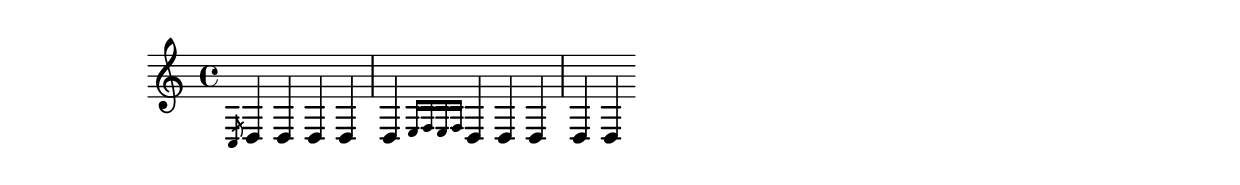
\version "1.7.18"

\score { 
  \context Voice \notes\relative c {
    \context Voice=VoiceOne
	\grace c8 d4 d d d d
	\grace { e16 f e f } d4 d d d d 
	
  }
  \paper { }  
  \midi { }
}
%% new-chords-done %%
